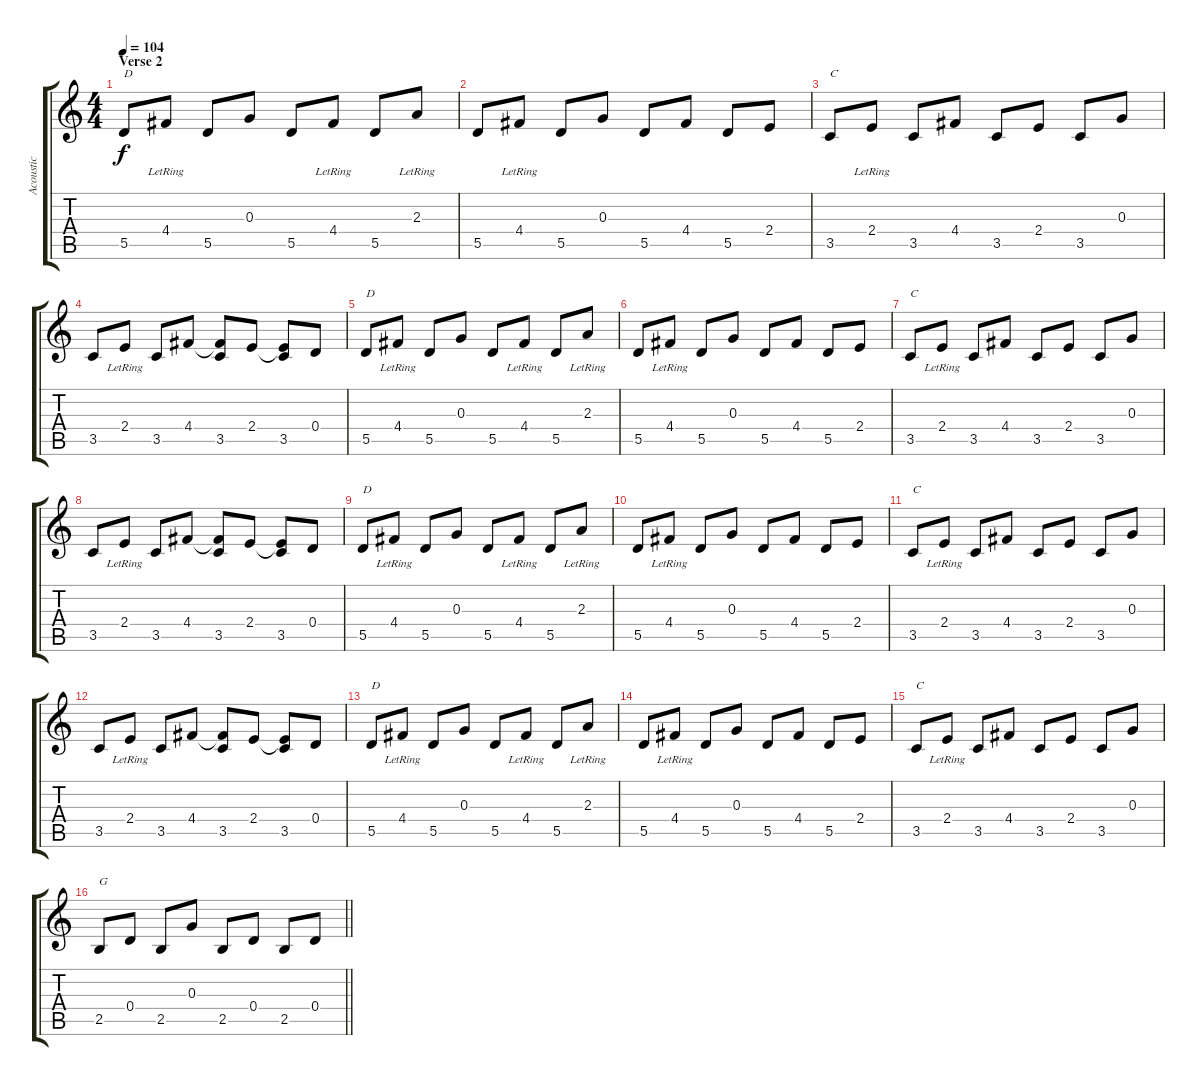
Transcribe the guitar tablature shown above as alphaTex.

\track ("Acoustic" "Acoustic") {instrument acousticguitarsteel}
\staff {score tabs}
\tuning (E4 B3 G3 D3 A2 E2) {hide}
\ts (4 4)
\section ("" "Verse 2")
\tempo 104
\clef g2
\ks c
5.5.8{txt "D" dy f} 4.4{lr}.8 5.5.8 0.3.8 5.5.8 4.4{lr}.8 5.5.8 2.3{lr}.8 |
5.5.8 4.4{lr}.8 5.5.8 0.3.8 5.5.8 4.4.8 5.5.8 2.4.8 |
3.5.8{txt "C"} 2.4{lr}.8 3.5.8 4.4.8 3.5.8 2.4.8 3.5.8 0.3.8 |
3.5.8 2.4{lr}.8 3.5.8 4.4.8 (4.4{t} 3.5).8 2.4.8 (2.4{t} 3.5).8 0.4.8 |
5.5.8{txt "D"} 4.4{lr}.8 5.5.8 0.3.8 5.5.8 4.4{lr}.8 5.5.8 2.3{lr}.8 |
5.5.8 4.4{lr}.8 5.5.8 0.3.8 5.5.8 4.4.8 5.5.8 2.4.8 |
3.5.8{txt "C"} 2.4{lr}.8 3.5.8 4.4.8 3.5.8 2.4.8 3.5.8 0.3.8 |
3.5.8 2.4{lr}.8 3.5.8 4.4.8 (4.4{t} 3.5).8 2.4.8 (2.4{t} 3.5).8 0.4.8 |
5.5.8{txt "D"} 4.4{lr}.8 5.5.8 0.3.8 5.5.8 4.4{lr}.8 5.5.8 2.3{lr}.8 |
5.5.8 4.4{lr}.8 5.5.8 0.3.8 5.5.8 4.4.8 5.5.8 2.4.8 |
3.5.8{txt "C"} 2.4{lr}.8 3.5.8 4.4.8 3.5.8 2.4.8 3.5.8 0.3.8 |
3.5.8 2.4{lr}.8 3.5.8 4.4.8 (4.4{t} 3.5).8 2.4.8 (2.4{t} 3.5).8 0.4.8 |
5.5.8{txt "D"} 4.4{lr}.8 5.5.8 0.3.8 5.5.8 4.4{lr}.8 5.5.8 2.3{lr}.8 |
5.5.8 4.4{lr}.8 5.5.8 0.3.8 5.5.8 4.4.8 5.5.8 2.4.8 |
3.5.8{txt "C"} 2.4{lr}.8 3.5.8 4.4.8 3.5.8 2.4.8 3.5.8 0.3.8 |
\barLineRight lightlight
2.5.8{txt "G"} 0.4.8 2.5.8 0.3.8 2.5.8 0.4.8 2.5.8 0.4.8
